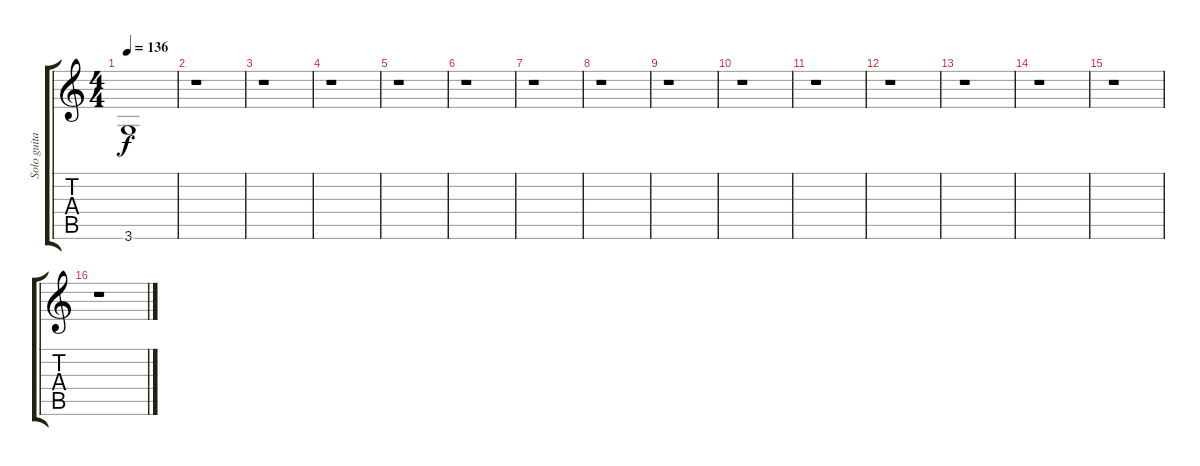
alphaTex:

\track ("Solo guitar" "Solo guita") {instrument distortionguitar}
\staff {score tabs}
\tuning (E4 B3 G3 D3 A2 E2) {hide}
\ts (4 4)
\tempo 136
\clef g2
\ks c
3.6.1{dy f} |
r.1 |
r.1 |
r.1 |
r.1 |
r.1 |
r.1 |
r.1 |
r.1 |
r.1 |
r.1 |
r.1 |
r.1 |
r.1 |
r.1 |
r.1
